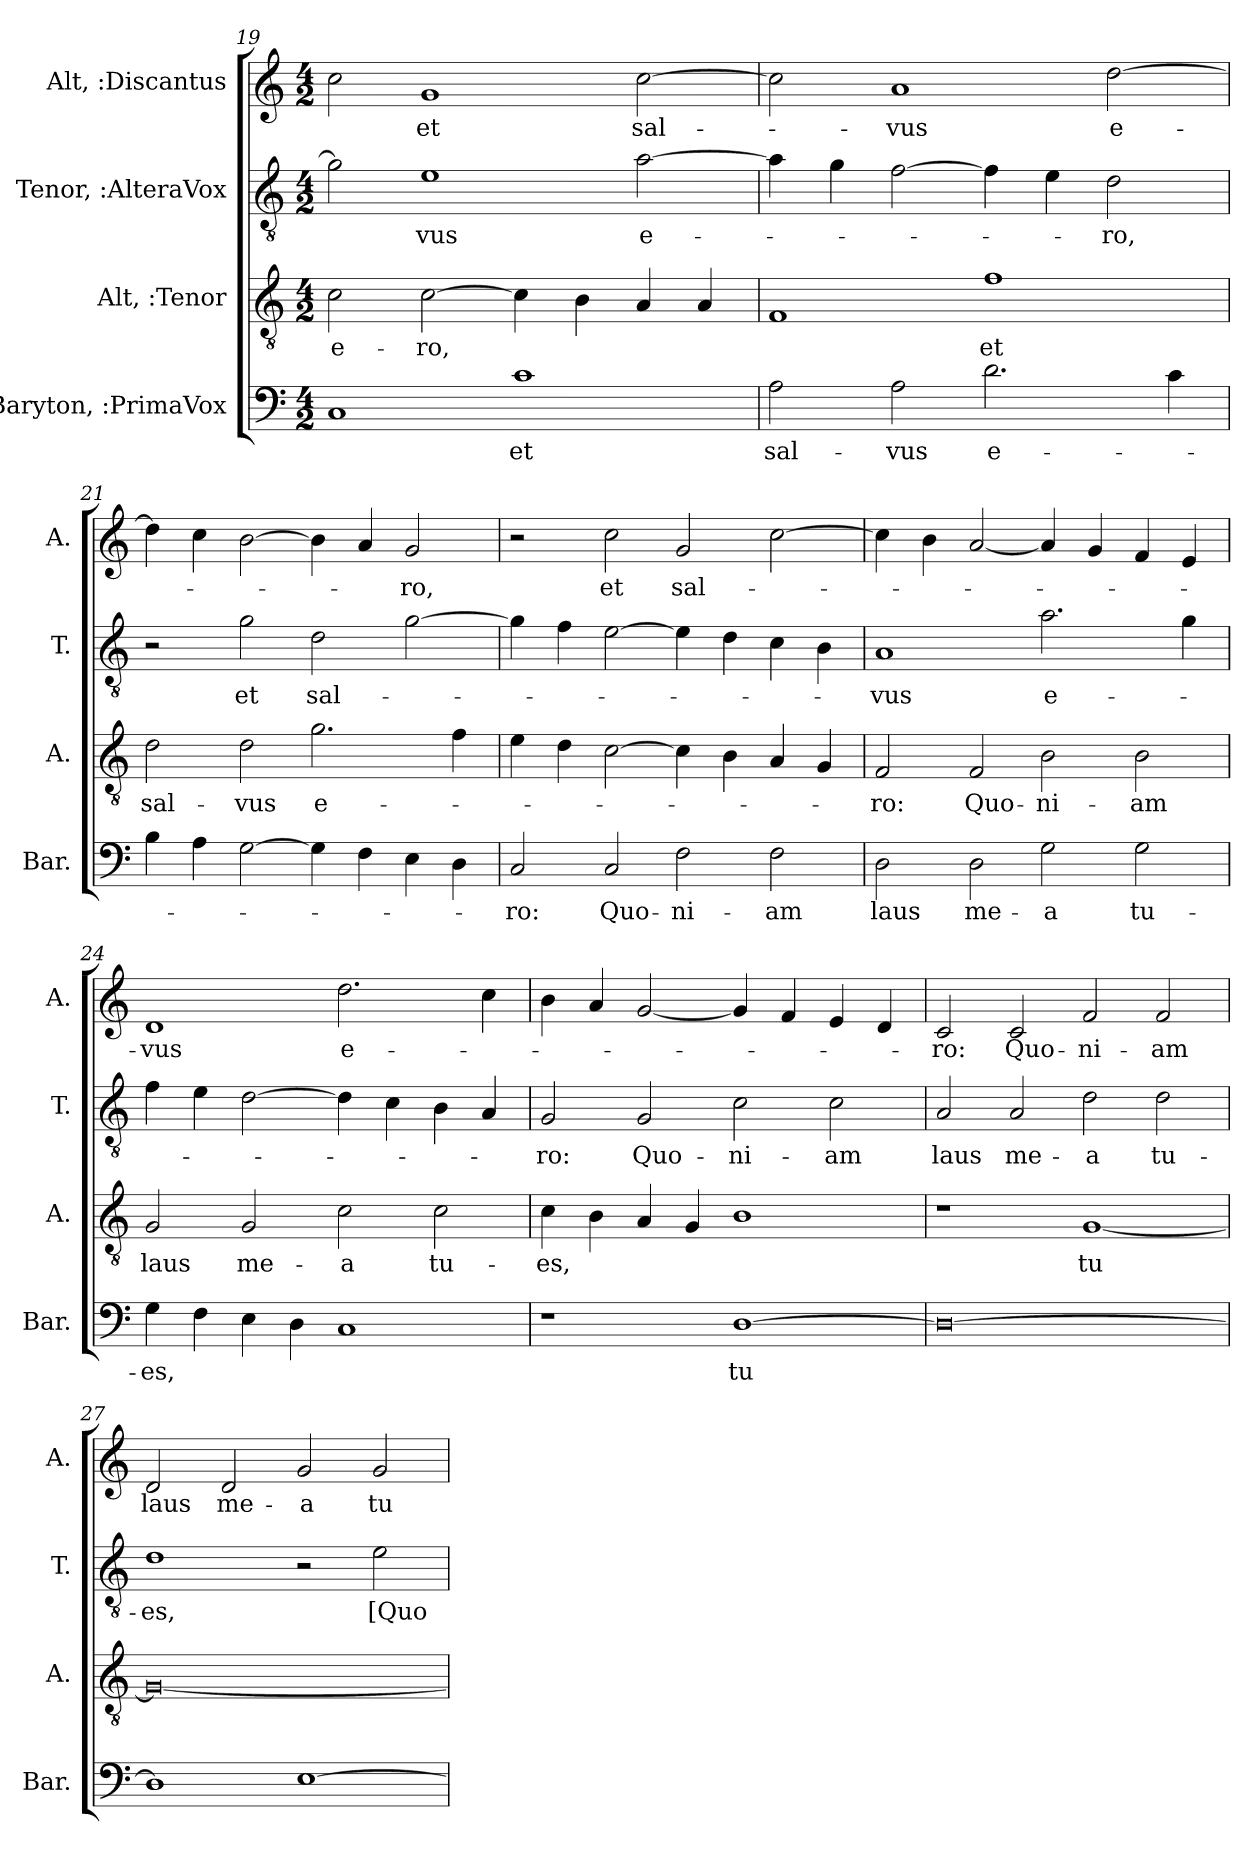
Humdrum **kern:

**kern	**text	**kern	**text	**kern	**text	**kern	**text
*part4	*part4	*part3	*part3	*part2	*part2	*part1	*part1
*staff4	*staff4	*staff3	*staff3	*staff2	*staff2	*staff1	*staff1
*I"Baryton, :PrimaVox	*	*I"Alt, :Tenor	*	*I"Tenor, :AlteraVox	*	*I"Alt, :Discantus	*
*I'Bar.	*	*I'A.	*	*I'T.	*	*I'A.	*
*clefF4	*	*clefGv2	*	*clefGv2	*	*clefG2	*
*k[]	*	*k[]	*	*k[]	*	*k[]	*
*M4/2	*	*M4/2	*	*M4/2	*	*M4/2	*
=19	=19	=19	=19	=19	=19	=19	=19
!	!	!	!LO:LY:b	!	!	!	!
1C	.	2c\	e-	2g\]	.	2cc\	.
!	!	!	!LO:LY:b	!	!LO:LY:b	!	!LO:LY:b
.	.	[2c\	-ro,	1e	-vus	1g	et
!	!LO:LY:b	!	!	!	!	!	!
1c	et	4c\]	.	.	.	.	.
.	.	4B\	.	.	.	.	.
!	!	!	!	!	!LO:LY:b	!	!LO:LY:b
.	.	4A/	.	[2a\	e-	[2cc\	sal-
.	.	4A/	.	.	.	.	.
=20	=20	=20	=20	=20	=20	=20	=20
!	!LO:LY:b	!	!	!	!	!	!
2A\	sal-	1F	.	4a\]	.	2cc\]	.
.	.	.	.	4g\	.	.	.
!	!LO:LY:b	!	!	!	!	!	!LO:LY:b
2A\	-vus	.	.	[2f\	.	1a	-vus
!	!LO:LY:b	!	!LO:LY:b	!	!	!	!
2.d\	e-	1f	et	4f\]	.	.	.
.	.	.	.	4e\	.	.	.
!	!	!	!	!	!LO:LY:b	!	!LO:LY:b
.	.	.	.	2d\	-ro,	[2dd\	e-
4c\	.	.	.	.	.	.	.
=21	=21	=21	=21	=21	=21	=21	=21
!	!	!	!LO:LY:b	!	!	!	!
4B\	.	2d\	sal-	2r	.	4dd\]	.
4A\	.	.	.	.	.	4cc\	.
!	!	!	!LO:LY:b	!	!LO:LY:b	!	!
[2G\	.	2d\	-vus	2g\	et	[2b\	.
!	!	!	!LO:LY:b	!	!LO:LY:b	!	!
4G\]	.	2.g\	e-	2d\	sal-	4b\]	.
4F\	.	.	.	.	.	4a/	.
!	!	!	!	!	!	!	!LO:LY:b
4E\	.	.	.	[2g\	.	2g/	-ro,
4D\	.	4f\	.	.	.	.	.
!!LO:LB:g=z
=22	=22	=22	=22	=22	=22	=22	=22
!	!LO:LY:b	!	!	!	!	!	!
2C/	-ro:	4e\	.	4g\]	.	2r	.
.	.	4d\	.	4f\	.	.	.
!	!LO:LY:b	!	!	!	!	!	!LO:LY:b
2C/	Quo-	[2c\	.	[2e\	.	2cc\	et
!	!LO:LY:b	!	!	!	!	!	!LO:LY:b
2F\	-ni-	4c\]	.	4e\]	.	2g/	sal-
.	.	4B\	.	4d\	.	.	.
!	!LO:LY:b	!	!	!	!	!	!
2F\	-am	4A/	.	4c\	.	[2cc\	.
.	.	4G/	.	4B\	.	.	.
=23	=23	=23	=23	=23	=23	=23	=23
!	!LO:LY:b	!	!LO:LY:b	!	!LO:LY:b	!	!
2D\	laus	2F/	-ro:	1A	-vus	4cc\]	.
.	.	.	.	.	.	4b\	.
!	!LO:LY:b	!	!LO:LY:b	!	!	!	!
2D\	me-	2F/	Quo-	.	.	[2a/	.
!	!LO:LY:b	!	!LO:LY:b	!	!LO:LY:b	!	!
2G\	-a	2B\	-ni-	2.a\	e-	4a/]	.
.	.	.	.	.	.	4g/	.
!	!LO:LY:b	!	!LO:LY:b	!	!	!	!
2G\	tu-	2B\	-am	.	.	4f/	.
.	.	.	.	4g\	.	4e/	.
=24	=24	=24	=24	=24	=24	=24	=24
!	!LO:LY:b	!	!LO:LY:b	!	!	!	!LO:LY:b
4G\	-es,	2G/	laus	4f\	.	1d	-vus
4F\	.	.	.	4e\	.	.	.
!	!	!	!LO:LY:b	!	!	!	!
4E\	.	2G/	me-	[2d\	.	.	.
4D\	.	.	.	.	.	.	.
!	!	!	!LO:LY:b	!	!	!	!LO:LY:b
1C	.	2c\	-a	4d\]	.	2.dd\	e-
.	.	.	.	4c\	.	.	.
!	!	!	!LO:LY:b	!	!	!	!
.	.	2c\	tu-	4B\	.	.	.
.	.	.	.	4A/	.	4cc\	.
=25	=25	=25	=25	=25	=25	=25	=25
!	!	!	!LO:LY:b	!	!LO:LY:b	!	!
1r	.	4c\	-es,	2G/	-ro:	4b\	.
.	.	4B\	.	.	.	4a/	.
!	!	!	!	!	!LO:LY:b	!	!
.	.	4A/	.	2G/	Quo-	[2g/	.
.	.	4G/	.	.	.	.	.
!	!LO:LY:b	!	!	!	!LO:LY:b	!	!
[1D	tu	1B	.	2c\	-ni-	4g/]	.
.	.	.	.	.	.	4f/	.
!	!	!	!	!	!LO:LY:b	!	!
.	.	.	.	2c\	-am	4e/	.
.	.	.	.	.	.	4d/	.
!!LO:LB:g=z
=26	=26	=26	=26	=26	=26	=26	=26
!	!	!	!	!	!LO:LY:b	!	!LO:LY:b
0D_	.	1r	.	2A/	laus	2c/	-ro:
!	!	!	!	!	!LO:LY:b	!	!LO:LY:b
.	.	.	.	2A/	me-	2c/	Quo-
!	!	!	!LO:LY:b	!	!LO:LY:b	!	!LO:LY:b
.	.	[1G	tu	2d\	-a	2f/	-ni-
!	!	!	!	!	!LO:LY:b	!	!LO:LY:b
.	.	.	.	2d\	tu-	2f/	-am
=27	=27	=27	=27	=27	=27	=27	=27
!	!	!	!	!	!LO:LY:b	!	!LO:LY:b
1D]	.	0G_	.	1d	-es,	2d/	laus
!	!	!	!	!	!	!	!LO:LY:b
.	.	.	.	.	.	2d/	me-
!	!	!	!	!	!	!	!LO:LY:b
[1E	.	.	.	2r	.	2g/	-a
!	!	!	!	!	!LO:LY:b	!	!LO:LY:b
.	.	.	.	2e\	[Quo-	2g/	tu-
=	=	=	=	=	=	=	=
*-	*-	*-	*-	*-	*-	*-	*-
